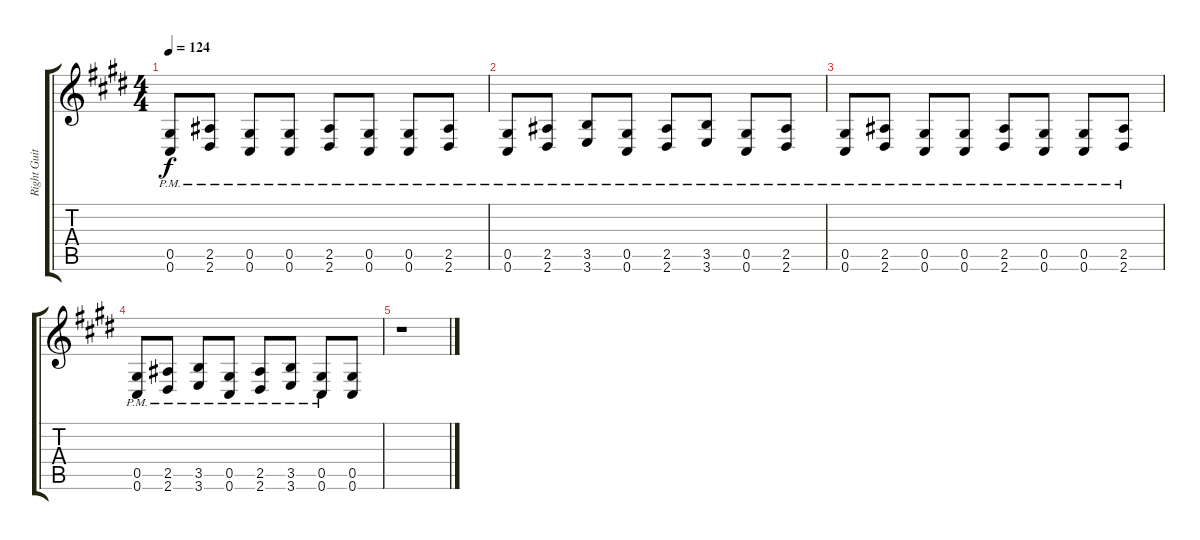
\track ("Right Guitar I" "Right Guit") {instrument distortionguitar}
\staff {score tabs}
\tuning (Eb4 Bb3 Gb3 Db3 Ab2 Db2) {hide}
\ts (4 4)
\tempo 124
\clef g2
\ks e
(0.5{pm} 0.6{pm}).8{dy f} (2.5{pm} 2.6{pm}).8 (0.5{pm} 0.6{pm}).8 (0.5{pm} 0.6{pm}).8 (2.5{pm} 2.6{pm}).8 (0.5{pm} 0.6{pm}).8 (0.5{pm} 0.6{pm}).8 (2.5{pm} 2.6{pm}).8 |
(0.5{pm} 0.6{pm}).8 (2.5{pm} 2.6{pm}).8 (3.5{pm} 3.6{pm}).8 (0.5{pm} 0.6{pm}).8 (2.5{pm} 2.6{pm}).8 (3.5{pm} 3.6{pm}).8 (0.5{pm} 0.6{pm}).8 (2.5{pm} 2.6{pm}).8 |
(0.5{pm} 0.6{pm}).8 (2.5{pm} 2.6{pm}).8 (0.5{pm} 0.6{pm}).8 (0.5{pm} 0.6{pm}).8 (2.5{pm} 2.6{pm}).8 (0.5{pm} 0.6{pm}).8 (0.5{pm} 0.6{pm}).8 (2.5{pm} 2.6{pm}).8 |
(0.5{pm} 0.6{pm}).8 (2.5{pm} 2.6{pm}).8 (3.5{pm} 3.6{pm}).8 (0.5{pm} 0.6{pm}).8 (2.5{pm} 2.6{pm}).8 (3.5{pm} 3.6{pm}).8 (0.5{pm} 0.6{pm}).8 (0.5 0.6).8 |
r.1
